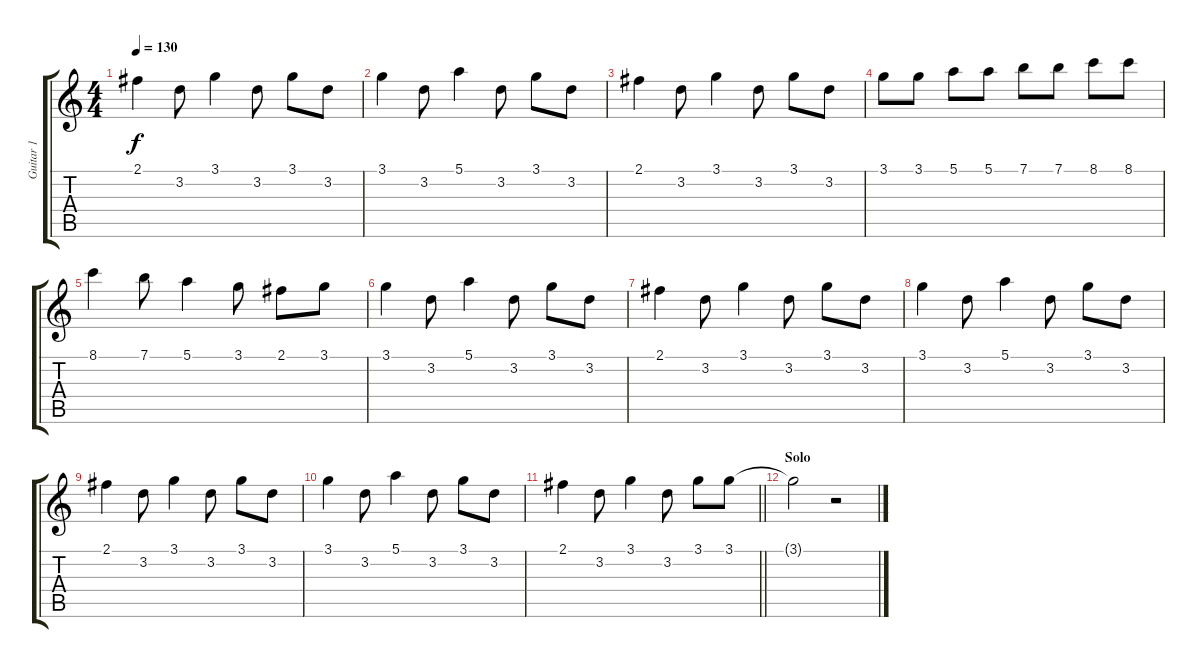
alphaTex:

\track ("Guitar 1" "Guitar 1") {instrument electricguitarclean}
\staff {score tabs}
\tuning (E4 B3 G3 D3 A2 E2) {hide}
\ts (4 4)
\tempo 130
\clef g2
\ks c
2.1.4{dy f} 3.2.8 3.1.4 3.2.8 3.1.8 3.2.8 |
3.1.4 3.2.8 5.1.4 3.2.8 3.1.8 3.2.8 |
2.1.4 3.2.8 3.1.4 3.2.8 3.1.8 3.2.8 |
3.1.8 3.1.8 5.1.8 5.1.8 7.1.8 7.1.8 8.1.8 8.1.8 |
8.1.4 7.1.8 5.1.4 3.1.8 2.1.8 3.1.8 |
3.1.4 3.2.8 5.1.4 3.2.8 3.1.8 3.2.8 |
2.1.4 3.2.8 3.1.4 3.2.8 3.1.8 3.2.8 |
3.1.4 3.2.8 5.1.4 3.2.8 3.1.8 3.2.8 |
2.1.4 3.2.8 3.1.4 3.2.8 3.1.8 3.2.8 |
3.1.4 3.2.8 5.1.4 3.2.8 3.1.8 3.2.8 |
\barLineRight lightlight
2.1.4 3.2.8 3.1.4 3.2.8 3.1.8 3.1.8 |
\section ("" "Solo")
3.1{t}.2 r.2
